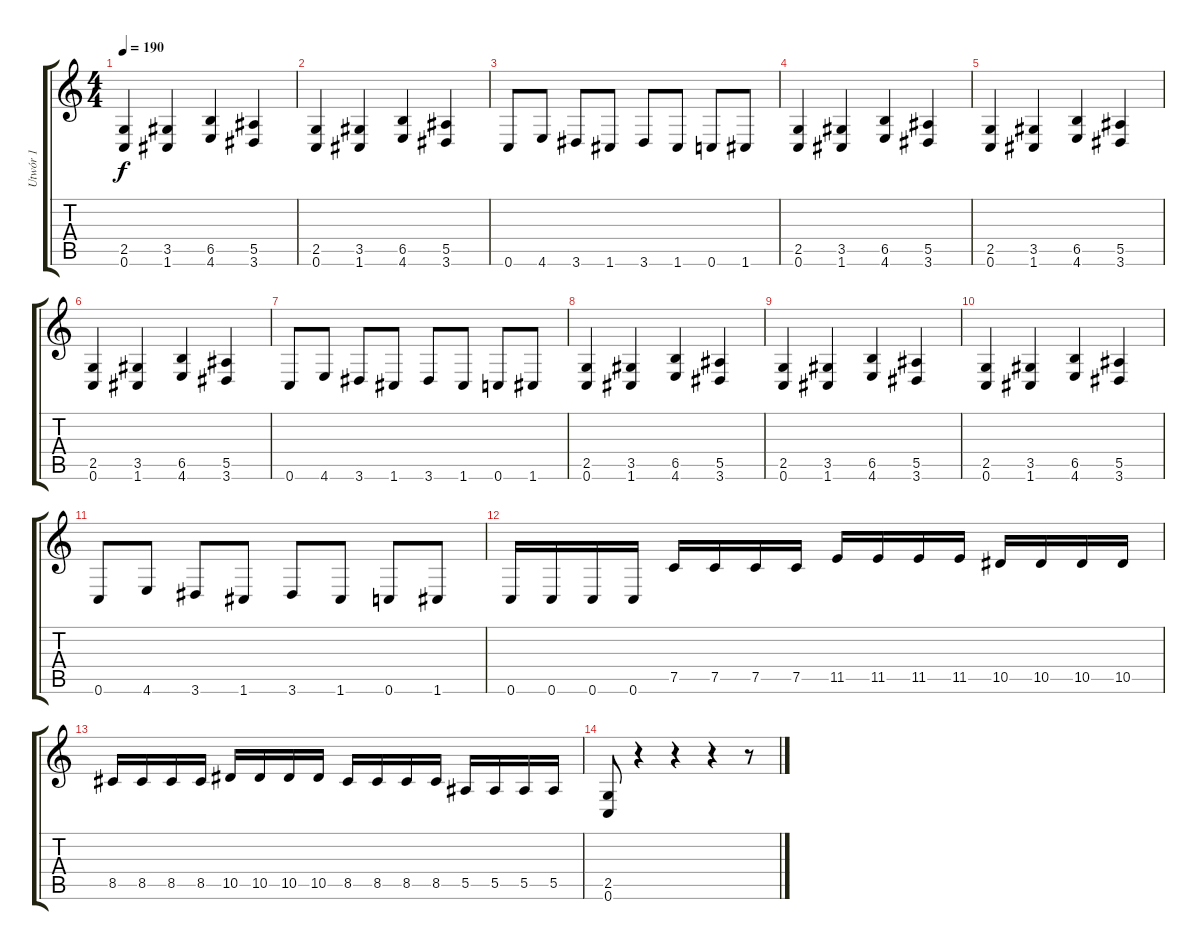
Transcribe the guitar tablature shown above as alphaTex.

\track ("Utwór 1" "Utwór 1") {instrument overdrivenguitar}
\staff {score tabs}
\tuning (C4 G3 Eb3 Bb2 F2 C2) {hide}
\ts (4 4)
\tempo 190
\clef g2
\ks c
(2.5 0.6).4{dy f} (3.5 1.6).4 (6.5 4.6).4 (5.5 3.6).4 |
(2.5 0.6).4 (3.5 1.6).4 (6.5 4.6).4 (5.5 3.6).4 |
0.6.8 4.6.8 3.6.8 1.6.8 3.6.8 1.6.8 0.6.8 1.6.8 |
(2.5 0.6).4 (3.5 1.6).4 (6.5 4.6).4 (5.5 3.6).4 |
(2.5 0.6).4 (3.5 1.6).4 (6.5 4.6).4 (5.5 3.6).4 |
(2.5 0.6).4 (3.5 1.6).4 (6.5 4.6).4 (5.5 3.6).4 |
0.6.8 4.6.8 3.6.8 1.6.8 3.6.8 1.6.8 0.6.8 1.6.8 |
(2.5 0.6).4 (3.5 1.6).4 (6.5 4.6).4 (5.5 3.6).4 |
(2.5 0.6).4 (3.5 1.6).4 (6.5 4.6).4 (5.5 3.6).4 |
(2.5 0.6).4 (3.5 1.6).4 (6.5 4.6).4 (5.5 3.6).4 |
0.6.8 4.6.8 3.6.8 1.6.8 3.6.8 1.6.8 0.6.8 1.6.8 |
0.6.16 0.6.16 0.6.16 0.6.16 7.5.16 7.5.16 7.5.16 7.5.16 11.5.16 11.5.16 11.5.16 11.5.16 10.5.16 10.5.16 10.5.16 10.5.16 |
8.5.16 8.5.16 8.5.16 8.5.16 10.5.16 10.5.16 10.5.16 10.5.16 8.5.16 8.5.16 8.5.16 8.5.16 5.5.16 5.5.16 5.5.16 5.5.16 |
(2.5 0.6).8 r.4 r.4 r.4 r.8
